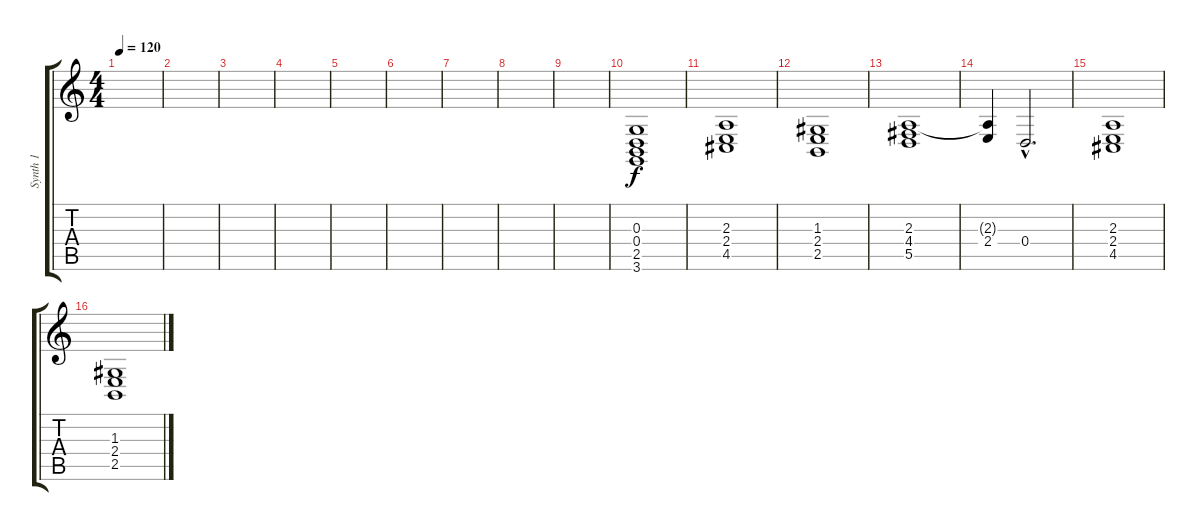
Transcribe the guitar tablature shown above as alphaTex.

\track ("Synth 1" "Synth 1") {instrument panflute}
\staff {score tabs}
\tuning (E4 B3 G3 D3 A2 E2) {hide}
\ts (4 4)
\tempo 120
\clef g2
\ks c
|
|
|
|
|
|
|
|
|
(0.3 0.4 2.5 3.6).1{instrument pad3polysynth} |
(2.3 2.4 4.5).1 |
(1.3 2.4 2.5).1 |
(2.3 4.4 5.5).1 |
(2.3{t} 2.4).4 0.4{hac}.2{d} |
(2.3 2.4 4.5).1 |
(1.3 2.4 2.5).1
